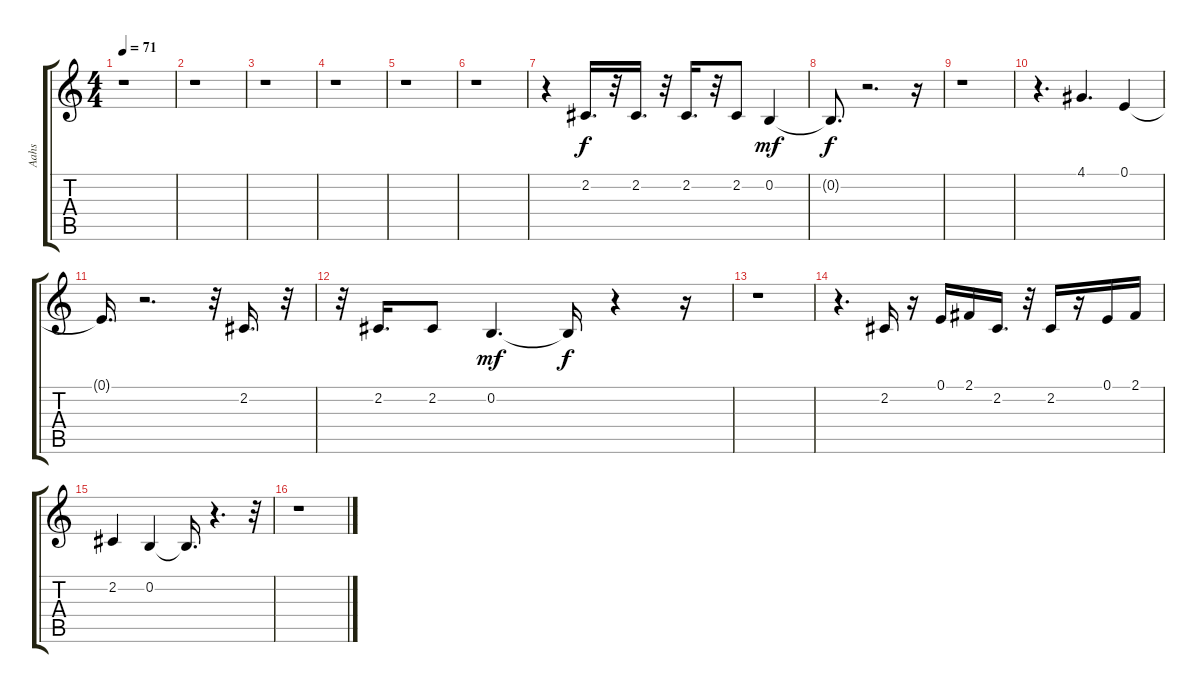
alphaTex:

\track ("Aahs" "Aahs") {instrument choiraahs}
\staff {score tabs}
\tuning (E4 B3 G3 D3 A2 E2) {hide}
\ts (4 4)
\tempo 71
\clef g2
\ks c
r.1{dy f} |
r.1 |
r.1 |
r.1 |
r.1 |
r.1 |
r.4 2.2.16{d} r.32 2.2.16{d} r.32 2.2.16{d} r.32 2.2.8 0.2.4{dy mf} |
0.2{t}.8{d dy f} r.2{d} r.16 |
r.1 |
r.4{d} 4.1.4{d} 0.1.4 |
0.1{t}.16{d} r.2{d} r.32 2.2.16{d} r.32 |
r.32 2.2.16{d} 2.2.8 0.2.4{d dy mf} 0.2{t}.16{dy f} r.4 r.16 |
r.1 |
r.4{d} 2.2.16 r.16 0.1.16 2.1.16 2.2.16{d} r.32 2.2.16 r.16 0.1.16 2.1.16 |
2.2.4 0.2.4 0.2{t}.16{d} r.4{d} r.32 |
r.1
